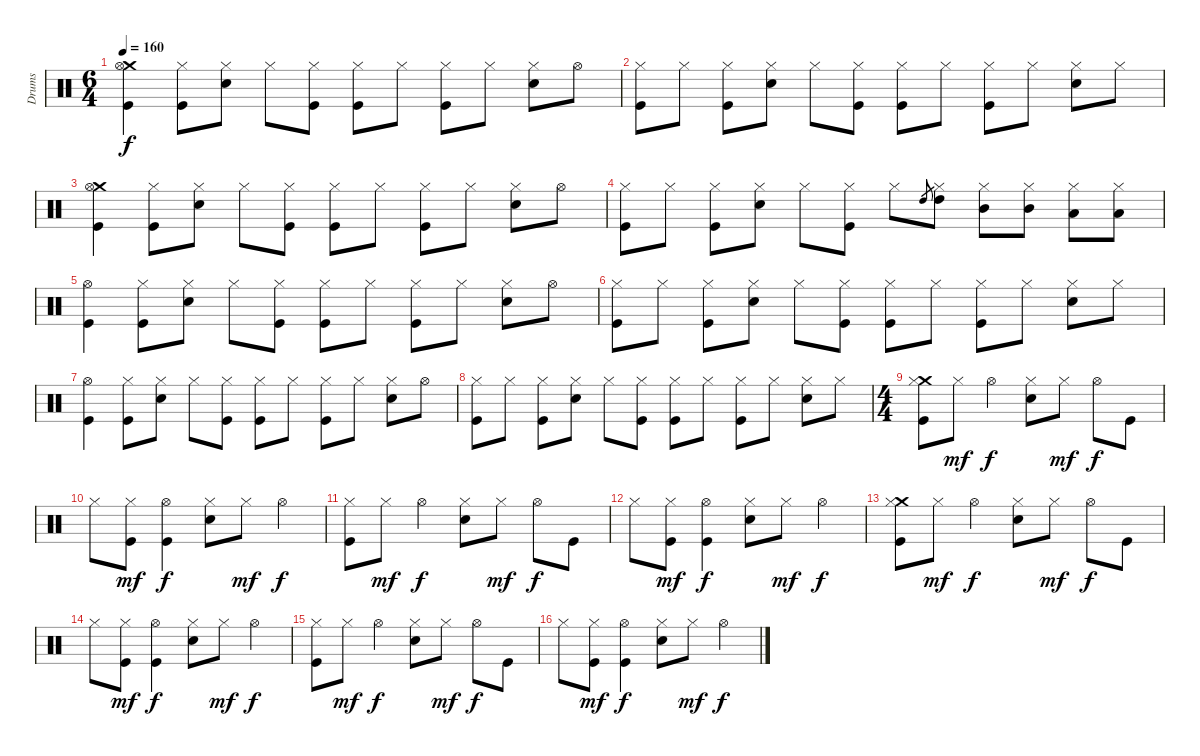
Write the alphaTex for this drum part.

\track ("Drums" "Drums") {instrument percussion}
\staff {score}
\articulation defaults
\ts (6 4)
\tempo 160
\clef neutral
\ks c
("Crash medium (hit)" "Hi-Hat (open)" "Kick (hit)").4{dy f} ("Hi-Hat (closed)" "Kick (hit)").8 ("Hi-Hat (closed)" "Electric Snare (hit)").8 "Hi-Hat (closed)".8 ("Hi-Hat (closed)" "Kick (hit)").8 ("Hi-Hat (closed)" "Kick (hit)").8 "Hi-Hat (closed)".8 ("Hi-Hat (closed)" "Kick (hit)").8 "Hi-Hat (closed)".8 ("Hi-Hat (closed)" "Electric Snare (hit)").8 "Hi-Hat (open)".8 |
("Hi-Hat (closed)" "Kick (hit)").8 "Hi-Hat (closed)".8 ("Hi-Hat (closed)" "Kick (hit)").8 ("Hi-Hat (closed)" "Electric Snare (hit)").8 "Hi-Hat (closed)".8 ("Hi-Hat (closed)" "Kick (hit)").8 ("Hi-Hat (closed)" "Kick (hit)").8 "Hi-Hat (closed)".8 ("Hi-Hat (closed)" "Kick (hit)").8 "Hi-Hat (closed)".8 ("Hi-Hat (closed)" "Electric Snare (hit)").8 "Hi-Hat (closed)".8 |
("Crash medium (hit)" "Hi-Hat (open)" "Kick (hit)").4 ("Hi-Hat (closed)" "Kick (hit)").8 ("Hi-Hat (closed)" "Electric Snare (hit)").8 "Hi-Hat (closed)".8 ("Hi-Hat (closed)" "Kick (hit)").8 ("Hi-Hat (closed)" "Kick (hit)").8 "Hi-Hat (closed)".8 ("Hi-Hat (closed)" "Kick (hit)").8 "Hi-Hat (closed)".8 ("Hi-Hat (closed)" "Electric Snare (hit)").8 "Hi-Hat (open)".8 |
("Hi-Hat (closed)" "Kick (hit)").8 "Hi-Hat (closed)".8 ("Hi-Hat (closed)" "Kick (hit)").8 ("Hi-Hat (closed)" "Electric Snare (hit)").8 "Hi-Hat (closed)".8 ("Hi-Hat (closed)" "Kick (hit)").8 "Hi-Hat (closed)".8 "High Tom (hit)".8{gr} ("Hi-Hat (closed)" "High Tom (hit)").8 ("Hi-Hat (closed)" "Mid Tom (hit)").8 ("Hi-Hat (closed)" "Mid Tom (hit)").8 ("Hi-Hat (closed)" "Low Tom (hit)").8 ("Hi-Hat (closed)" "Low Tom (hit)").8 |
("Hi-Hat (open)" "Kick (hit)").4 ("Hi-Hat (closed)" "Kick (hit)").8 ("Hi-Hat (closed)" "Electric Snare (hit)").8 "Hi-Hat (closed)".8 ("Hi-Hat (closed)" "Kick (hit)").8 ("Hi-Hat (closed)" "Kick (hit)").8 "Hi-Hat (closed)".8 ("Hi-Hat (closed)" "Kick (hit)").8 "Hi-Hat (closed)".8 ("Hi-Hat (closed)" "Electric Snare (hit)").8 "Hi-Hat (open)".8 |
("Hi-Hat (closed)" "Kick (hit)").8 "Hi-Hat (closed)".8 ("Hi-Hat (closed)" "Kick (hit)").8 ("Hi-Hat (closed)" "Electric Snare (hit)").8 "Hi-Hat (closed)".8 ("Hi-Hat (closed)" "Kick (hit)").8 ("Hi-Hat (closed)" "Kick (hit)").8 "Hi-Hat (closed)".8 ("Hi-Hat (closed)" "Kick (hit)").8 "Hi-Hat (closed)".8 ("Hi-Hat (closed)" "Electric Snare (hit)").8 "Hi-Hat (closed)".8 |
("Hi-Hat (open)" "Kick (hit)").4 ("Hi-Hat (closed)" "Kick (hit)").8 ("Hi-Hat (closed)" "Electric Snare (hit)").8 "Hi-Hat (closed)".8 ("Hi-Hat (closed)" "Kick (hit)").8 ("Hi-Hat (closed)" "Kick (hit)").8 "Hi-Hat (closed)".8 ("Hi-Hat (closed)" "Kick (hit)").8 "Hi-Hat (closed)".8 ("Hi-Hat (closed)" "Electric Snare (hit)").8 "Hi-Hat (open)".8 |
("Hi-Hat (closed)" "Kick (hit)").8 "Hi-Hat (closed)".8 ("Hi-Hat (closed)" "Kick (hit)").8 ("Hi-Hat (closed)" "Electric Snare (hit)").8 "Hi-Hat (closed)".8 ("Hi-Hat (closed)" "Kick (hit)").8 ("Hi-Hat (closed)" "Kick (hit)").8 "Hi-Hat (closed)".8 ("Hi-Hat (closed)" "Kick (hit)").8 "Hi-Hat (closed)".8 ("Hi-Hat (closed)" "Electric Snare (hit)").8 "Hi-Hat (closed)".8 |
\ts (4 4)
("Crash medium (hit)" "Hi-Hat (closed)" "Kick (hit)").8 "Hi-Hat (closed)".8{dy mf} "Hi-Hat (open)".4{dy f} ("Hi-Hat (closed)" "Electric Snare (hit)").8 "Hi-Hat (closed)".8{dy mf} "Hi-Hat (open)".8{dy f} "Kick (hit)".8 |
"Hi-Hat (closed)".8 ("Hi-Hat (closed)" "Kick (hit)").8{dy mf} ("Hi-Hat (open)" "Kick (hit)").4{dy f} ("Hi-Hat (closed)" "Electric Snare (hit)").8 "Hi-Hat (closed)".8{dy mf} "Hi-Hat (open)".4{dy f} |
("Hi-Hat (closed)" "Kick (hit)").8 "Hi-Hat (closed)".8{dy mf} "Hi-Hat (open)".4{dy f} ("Hi-Hat (closed)" "Electric Snare (hit)").8 "Hi-Hat (closed)".8{dy mf} "Hi-Hat (open)".8{dy f} "Kick (hit)".8 |
"Hi-Hat (closed)".8 ("Hi-Hat (closed)" "Kick (hit)").8{dy mf} ("Hi-Hat (open)" "Kick (hit)").4{dy f} ("Hi-Hat (closed)" "Electric Snare (hit)").8 "Hi-Hat (closed)".8{dy mf} "Hi-Hat (open)".4{dy f} |
("Crash medium (hit)" "Hi-Hat (closed)" "Kick (hit)").8 "Hi-Hat (closed)".8{dy mf} "Hi-Hat (open)".4{dy f} ("Hi-Hat (closed)" "Electric Snare (hit)").8 "Hi-Hat (closed)".8{dy mf} "Hi-Hat (open)".8{dy f} "Kick (hit)".8 |
"Hi-Hat (closed)".8 ("Hi-Hat (closed)" "Kick (hit)").8{dy mf} ("Hi-Hat (open)" "Kick (hit)").4{dy f} ("Hi-Hat (closed)" "Electric Snare (hit)").8 "Hi-Hat (closed)".8{dy mf} "Hi-Hat (open)".4{dy f} |
("Hi-Hat (closed)" "Kick (hit)").8 "Hi-Hat (closed)".8{dy mf} "Hi-Hat (open)".4{dy f} ("Hi-Hat (closed)" "Electric Snare (hit)").8 "Hi-Hat (closed)".8{dy mf} "Hi-Hat (open)".8{dy f} "Kick (hit)".8 |
"Hi-Hat (closed)".8 ("Hi-Hat (closed)" "Kick (hit)").8{dy mf} ("Hi-Hat (open)" "Kick (hit)").4{dy f} ("Hi-Hat (closed)" "Electric Snare (hit)").8 "Hi-Hat (closed)".8{dy mf} "Hi-Hat (open)".4{dy f}
